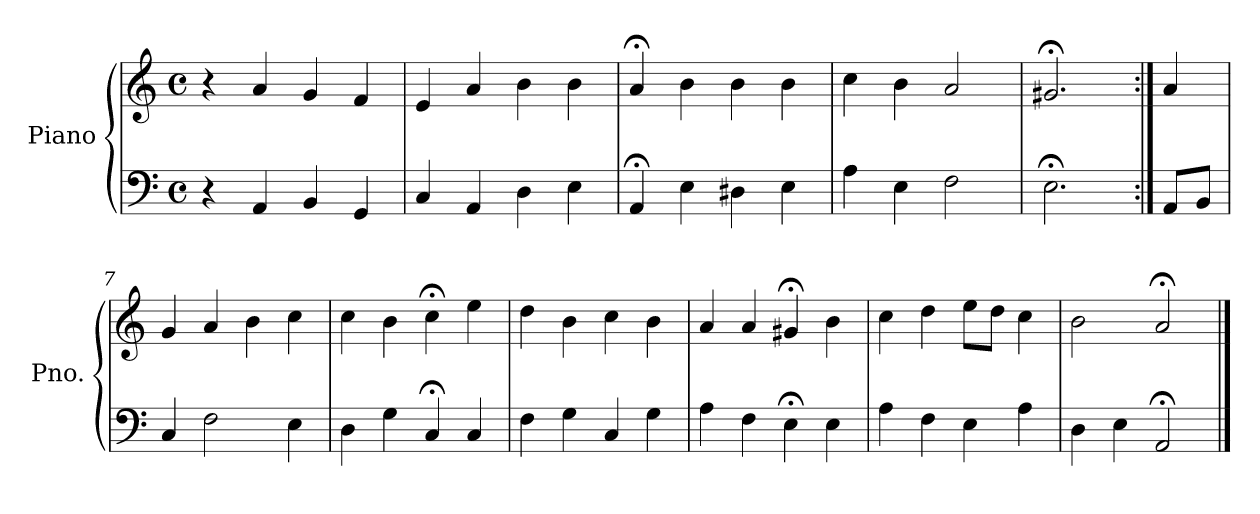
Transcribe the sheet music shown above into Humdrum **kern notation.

**kern	**kern
*part1	*part1
*staff2	*staff1
*I"Piano	*
*I'Pno.	*
*clefF4	*clefG2
*k[]	*k[]
*M4/4	*M4/4
*met(c)	*met(c)
=1	=1
4r	4r
4AA/	4a/
4BB/	4g/
4GG/	4f/
=2	=2
4C/	4e/
4AA/	4a/
4D\	4b\
4E\	4b\
=3	=3
4AA;</	4a;</
4E\	4b\
4D#X\	4b\
4E\	4b\
=4	=4
4A\	4cc\
4E\	4b\
2F\	2a/
=5	=5
2.E;<\	2.g#X;</
=6:|!	=6:|!
8AA/L	4a/
8BB/J	.
=7	=7
4C/	4g/
2F\	4a/
.	4b\
4E\	4cc\
=8	=8
4D\	4cc\
4G\	4b\
4C;</	4cc;<\
4C/	4ee\
!!LO:LB:g=z
=9	=9
4F\	4dd\
4G\	4b\
4C/	4cc\
4G\	4b\
=10	=10
4A\	4a/
4F\	4a/
4E;<\	4g#X;</
4E\	4b\
=11	=11
4A\	4cc\
4F\	4dd\
4E\	8ee\L
.	8dd\J
4A\	4cc\
=12	=12
4D\	2b\
4E\	.
2AA;</	2a;</
==	==
*-	*-
